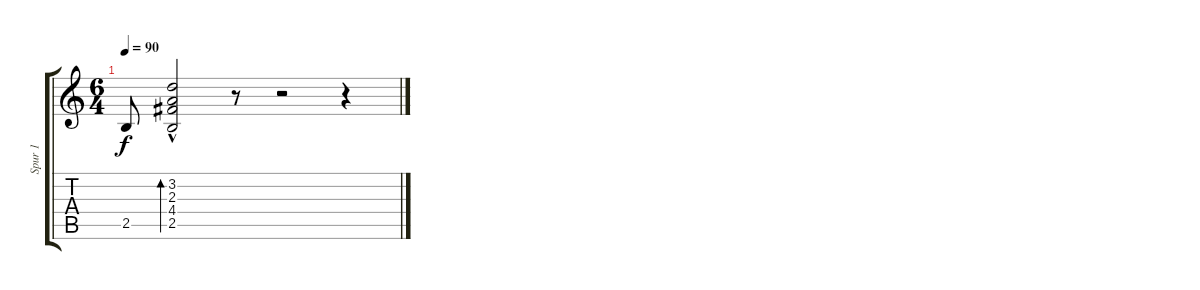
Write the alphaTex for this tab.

\track ("Spur 1" "Spur 1") {instrument acousticguitarnylon}
\staff {score tabs}
\tuning (E4 B3 G3 D3 A2 E2) {hide}
\ts (6 4)
\tempo 90
\clef g2
\ks c
2.5.8{dy f} (3.2{hac} 2.3{hac} 4.4{hac} 2.5{hac}).2{bd 120} r.8 r.2 r.4
